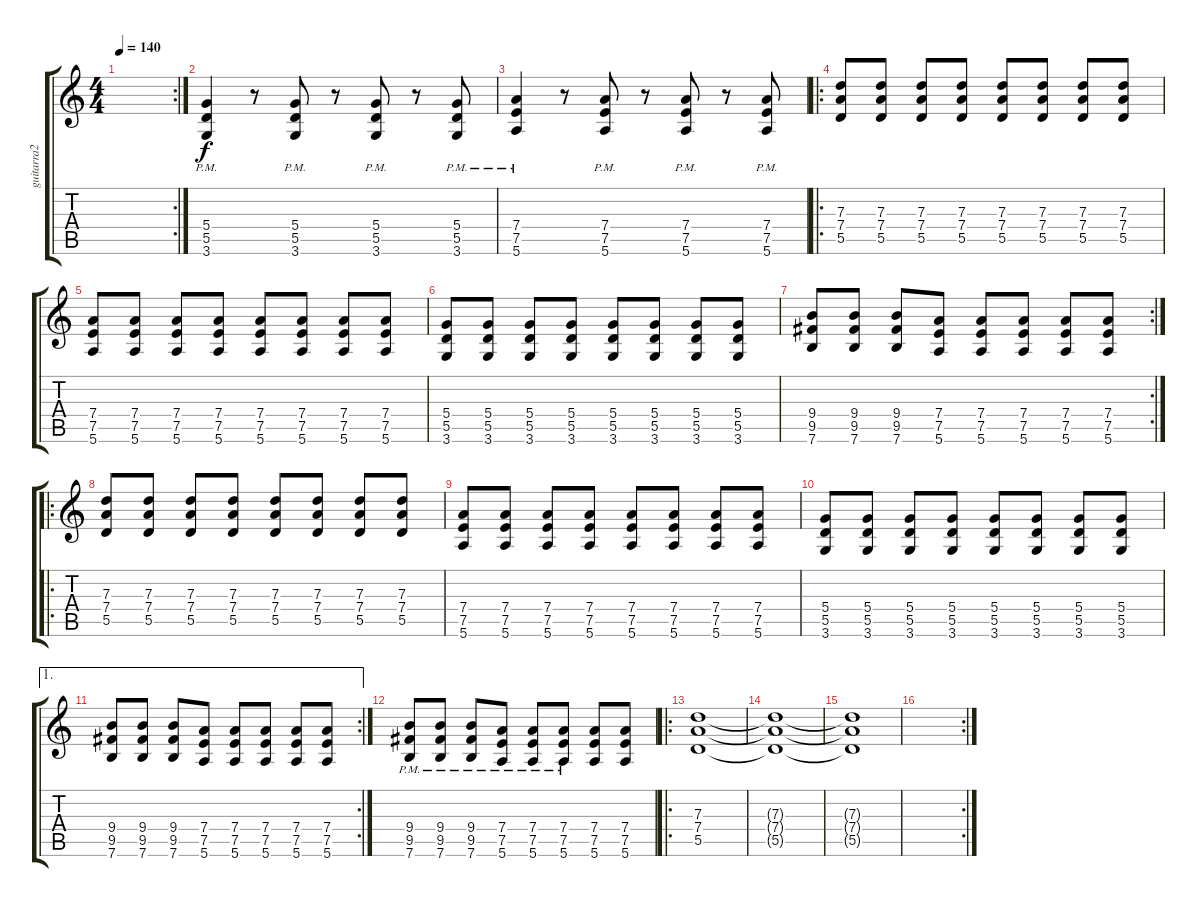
\track ("guitarra2" "guitarra2") {instrument distortionguitar}
\staff {score tabs}
\tuning (E4 B3 G3 D3 A2 E2) {hide}
\rc 2
\ts (4 4)
\tempo 140
\clef g2
\ks c
|
(5.4{pm} 5.5{pm} 3.6{pm}).4{volume 12} r.8 (5.4{pm} 5.5{pm} 3.6{pm}).8 r.8 (5.4{pm} 5.5{pm} 3.6{pm}).8 r.8 (5.4{pm} 5.5{pm} 3.6{pm}).8 |
(7.4{pm} 7.5{pm} 5.6{pm}).4 r.8 (7.4{pm} 7.5{pm} 5.6{pm}).8 r.8 (7.4{pm} 7.5{pm} 5.6{pm}).8 r.8 (7.4{pm} 7.5{pm} 5.6{pm}).8 |
\ro
(7.3 7.4 5.5).8 (7.3 7.4 5.5).8 (7.3 7.4 5.5).8 (7.3 7.4 5.5).8 (7.3 7.4 5.5).8 (7.3 7.4 5.5).8 (7.3 7.4 5.5).8 (7.3 7.4 5.5).8 |
(7.4 7.5 5.6).8 (7.4 7.5 5.6).8 (7.4 7.5 5.6).8 (7.4 7.5 5.6).8 (7.4 7.5 5.6).8 (7.4 7.5 5.6).8 (7.4 7.5 5.6).8 (7.4 7.5 5.6).8 |
(5.4 5.5 3.6).8 (5.4 5.5 3.6).8 (5.4 5.5 3.6).8 (5.4 5.5 3.6).8 (5.4 5.5 3.6).8 (5.4 5.5 3.6).8 (5.4 5.5 3.6).8 (5.4 5.5 3.6).8 |
\rc 2
(9.4 9.5 7.6).8 (9.4 9.5 7.6).8 (9.4 9.5 7.6).8 (7.4 7.5 5.6).8 (7.4 7.5 5.6).8 (7.4 7.5 5.6).8 (7.4 7.5 5.6).8 (7.4 7.5 5.6).8 |
\ro
(7.3 7.4 5.5).8 (7.3 7.4 5.5).8 (7.3 7.4 5.5).8 (7.3 7.4 5.5).8 (7.3 7.4 5.5).8 (7.3 7.4 5.5).8 (7.3 7.4 5.5).8 (7.3 7.4 5.5).8 |
(7.4 7.5 5.6).8 (7.4 7.5 5.6).8 (7.4 7.5 5.6).8 (7.4 7.5 5.6).8 (7.4 7.5 5.6).8 (7.4 7.5 5.6).8 (7.4 7.5 5.6).8 (7.4 7.5 5.6).8 |
(5.4 5.5 3.6).8 (5.4 5.5 3.6).8 (5.4 5.5 3.6).8 (5.4 5.5 3.6).8 (5.4 5.5 3.6).8 (5.4 5.5 3.6).8 (5.4 5.5 3.6).8 (5.4 5.5 3.6).8 |
\ae 1
\rc 2
(9.4 9.5 7.6).8 (9.4 9.5 7.6).8 (9.4 9.5 7.6).8 (7.4 7.5 5.6).8 (7.4 7.5 5.6).8 (7.4 7.5 5.6).8 (7.4 7.5 5.6).8 (7.4 7.5 5.6).8 |
(9.4{pm} 9.5{pm} 7.6{pm}).8 (9.4{pm} 9.5{pm} 7.6{pm}).8 (9.4{pm} 9.5{pm} 7.6{pm}).8 (7.4{pm} 7.5{pm} 5.6{pm}).8 (7.4{pm} 7.5{pm} 5.6{pm}).8 (7.4{pm} 7.5{pm} 5.6{pm}).8 (7.4 7.5 5.6).8 (7.4 7.5 5.6).8 |
\ro
(7.3 7.4 5.5).1{volume 0} |
(7.3{t} 7.4{t} 5.5{t}).1 |
(7.3{t} 7.4{t} 5.5{t}).1 |
\rc 2
